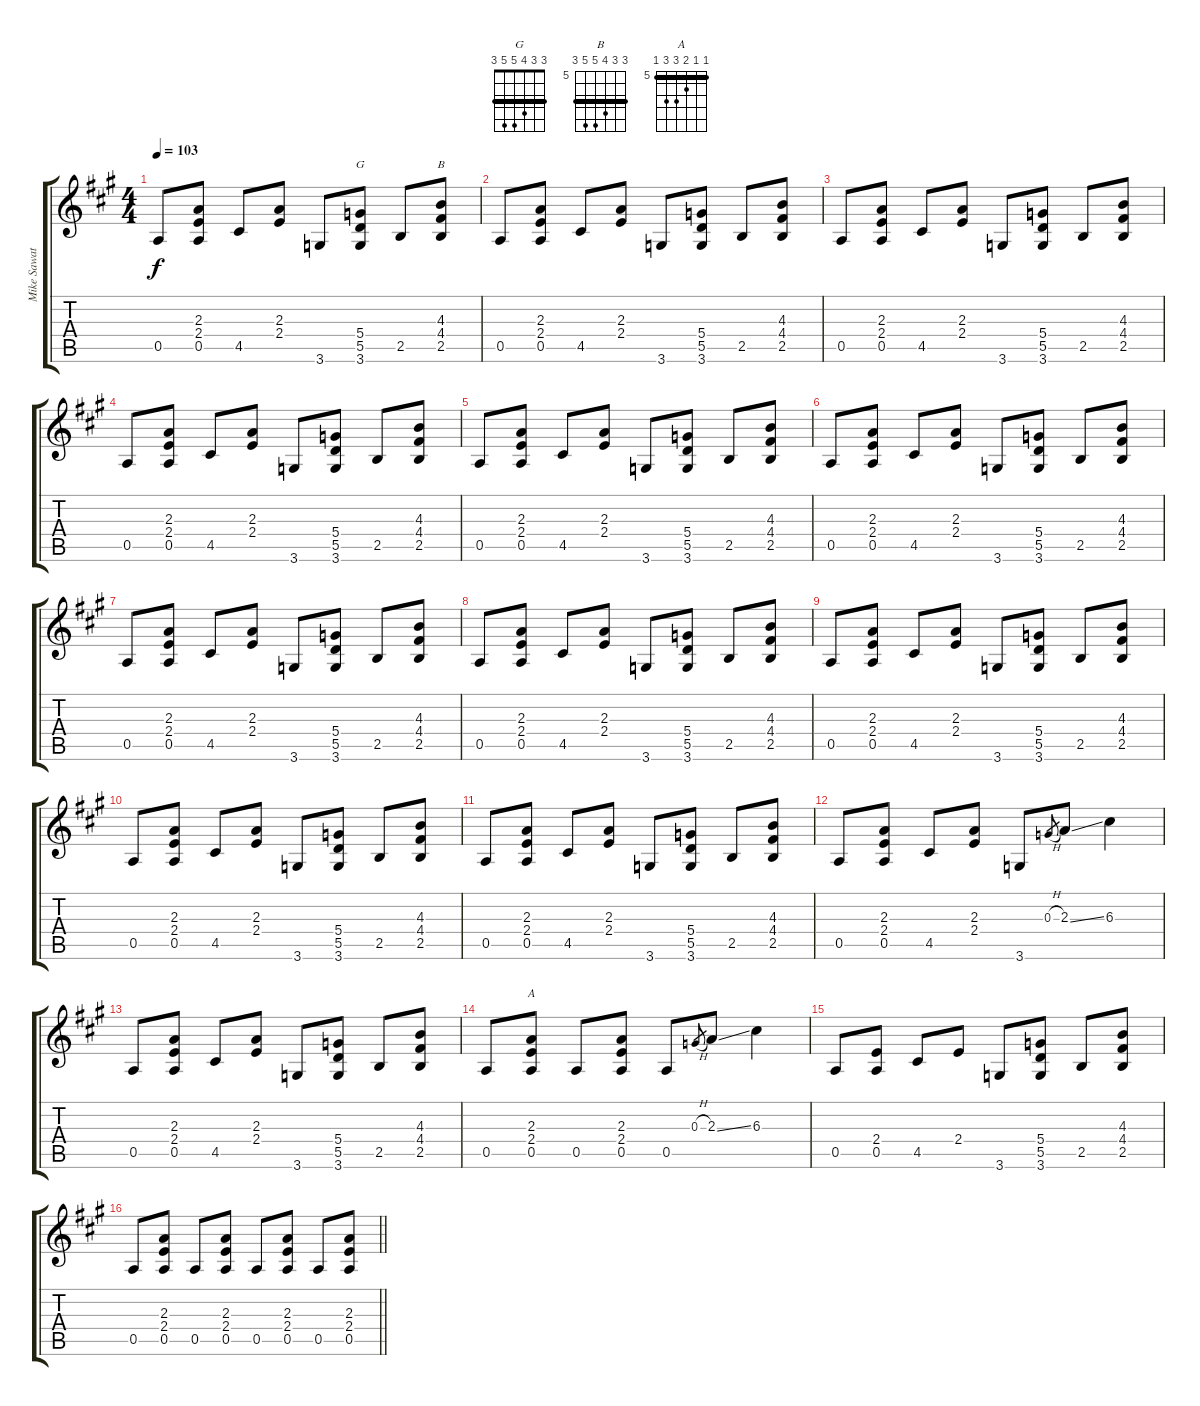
\track ("Mike Sawatzky" "Mike Sawat") {instrument electricguitarclean}
\staff {score tabs}
\tuning (E4 B3 G3 D3 A2 E2) {hide}
\chord ("G" 3 3 4 5 5 3) {barre 3}
\chord ("B" 7 7 8 9 9 7) {firstfret 5 barre 7}
\chord ("A" 5 5 6 7 7 5) {firstfret 5 barre 5}
\ts (4 4)
\tempo 103
\clef g2
\ks a
0.5.8{dy f} (2.3 2.4 0.5).8 4.5.8 (2.3 2.4).8 3.6.8 (5.4 5.5 3.6).8{ch "G"} 2.5.8 (4.3 4.4 2.5).8{ch "B"} |
0.5.8 (2.3 2.4 0.5).8 4.5.8 (2.3 2.4).8 3.6.8 (5.4 5.5 3.6).8 2.5.8 (4.3 4.4 2.5).8 |
0.5.8 (2.3 2.4 0.5).8 4.5.8 (2.3 2.4).8 3.6.8 (5.4 5.5 3.6).8 2.5.8 (4.3 4.4 2.5).8 |
0.5.8 (2.3 2.4 0.5).8 4.5.8 (2.3 2.4).8 3.6.8 (5.4 5.5 3.6).8 2.5.8 (4.3 4.4 2.5).8 |
0.5.8 (2.3 2.4 0.5).8 4.5.8 (2.3 2.4).8 3.6.8 (5.4 5.5 3.6).8 2.5.8 (4.3 4.4 2.5).8 |
0.5.8 (2.3 2.4 0.5).8 4.5.8 (2.3 2.4).8 3.6.8 (5.4 5.5 3.6).8 2.5.8 (4.3 4.4 2.5).8 |
0.5.8 (2.3 2.4 0.5).8 4.5.8 (2.3 2.4).8 3.6.8 (5.4 5.5 3.6).8 2.5.8 (4.3 4.4 2.5).8 |
0.5.8 (2.3 2.4 0.5).8 4.5.8 (2.3 2.4).8 3.6.8 (5.4 5.5 3.6).8 2.5.8 (4.3 4.4 2.5).8 |
0.5.8 (2.3 2.4 0.5).8 4.5.8 (2.3 2.4).8 3.6.8 (5.4 5.5 3.6).8 2.5.8 (4.3 4.4 2.5).8 |
0.5.8 (2.3 2.4 0.5).8 4.5.8 (2.3 2.4).8 3.6.8 (5.4 5.5 3.6).8 2.5.8 (4.3 4.4 2.5).8 |
0.5.8 (2.3 2.4 0.5).8 4.5.8 (2.3 2.4).8 3.6.8 (5.4 5.5 3.6).8 2.5.8 (4.3 4.4 2.5).8 |
0.5.8 (2.3 2.4 0.5).8 4.5.8 (2.3 2.4).8 3.6.8 0.3{h}.8{gr} 2.3{ss}.8 6.3.4 |
0.5.8 (2.3 2.4 0.5).8 4.5.8 (2.3 2.4).8 3.6.8 (5.4 5.5 3.6).8 2.5.8 (4.3 4.4 2.5).8 |
0.5.8 (2.3 2.4 0.5).8{ch "A"} 0.5.8 (2.3 2.4 0.5).8 0.5.8 0.3{h}.8{gr} 2.3{ss}.8 6.3.4 |
0.5.8 (2.4 0.5).8 4.5.8 2.4.8 3.6.8 (5.4 5.5 3.6).8 2.5.8 (4.3 4.4 2.5).8 |
\barLineRight lightlight
0.5.8 (2.3 2.4 0.5).8 0.5.8 (2.3 2.4 0.5).8 0.5.8 (2.3 2.4 0.5).8 0.5.8 (2.3 2.4 0.5).8
